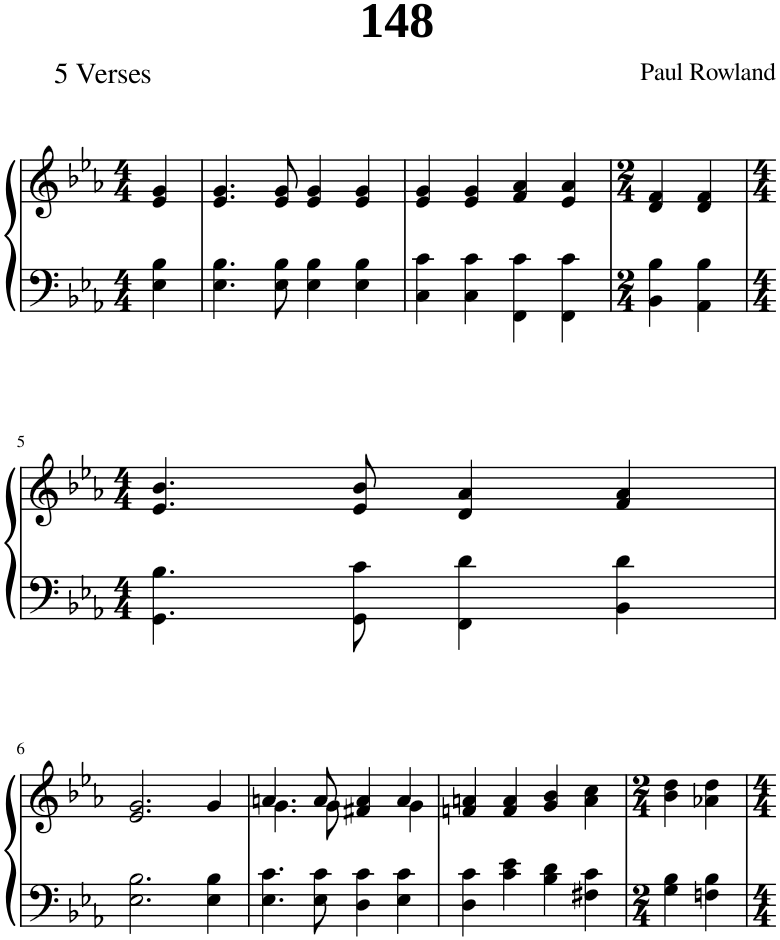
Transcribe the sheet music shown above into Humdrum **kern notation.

**kern	**kern
*part1	*part1
*staff2	*staff1
*I"Piano	*
*I'Pno.	*
*clefF4	*clefG2
*k[b-e-a-]	*k[b-e-a-]
*M4/4	*M4/4
=1	=1
4E-\ 4B-\	4e-/ 4g/
=2	=2
4.E-\ 4.B-\	4.e-/ 4.g/
8E-\ 8B-\	8e-/ 8g/
4E-\ 4B-\	4e-/ 4g/
4E-\ 4B-\	4e-/ 4g/
=3	=3
4C\ 4c\	4e-/ 4g/
4C\ 4c\	4e-/ 4g/
4FF\ 4c\	4f/ 4a-/
4FF\ 4c\	4e-/ 4a-/
=4	=4
*M2/4	*M2/4
4BB-\ 4B-\	4d/ 4f/
4AA-\ 4B-\	4d/ 4f/
!!LO:LB:g=z
=5	=5
*M4/4	*M4/4
4.GG\ 4.B-\	4.e-/ 4.b-/
8GG\ 8c\	8e-/ 8b-/
4FF\ 4d\	4d/ 4a-/
4BB-\ 4d\	4f/ 4a-/
!!LO:LB:g=z
=6	=6
2.E-\ 2.B-\	2.e-/ 2.g/
4E-\ 4B-\	4g/
=7	=7
*	*^
4.E-\ 4.c\	4.an/	4.g\
8E-\ 8c\	8a/	8g\
4D\ 4c\	4f#X/ 4a/	4ryy
4E-\ 4c\	4a/	4g\
*	*v	*v
=8	=8
4D\ 4c\	4fn/ 4an/
4c\ 4e-\	4f/ 4a/
4B-\ 4d\	4g/ 4b-/
4F#X\ 4c\	4a\ 4cc\
=9	=9
*M2/4	*M2/4
4G\ 4B-\	4b-\ 4dd\
4Fn\ 4B-\	4a-X\ 4dd\
=	=
*-	*-
